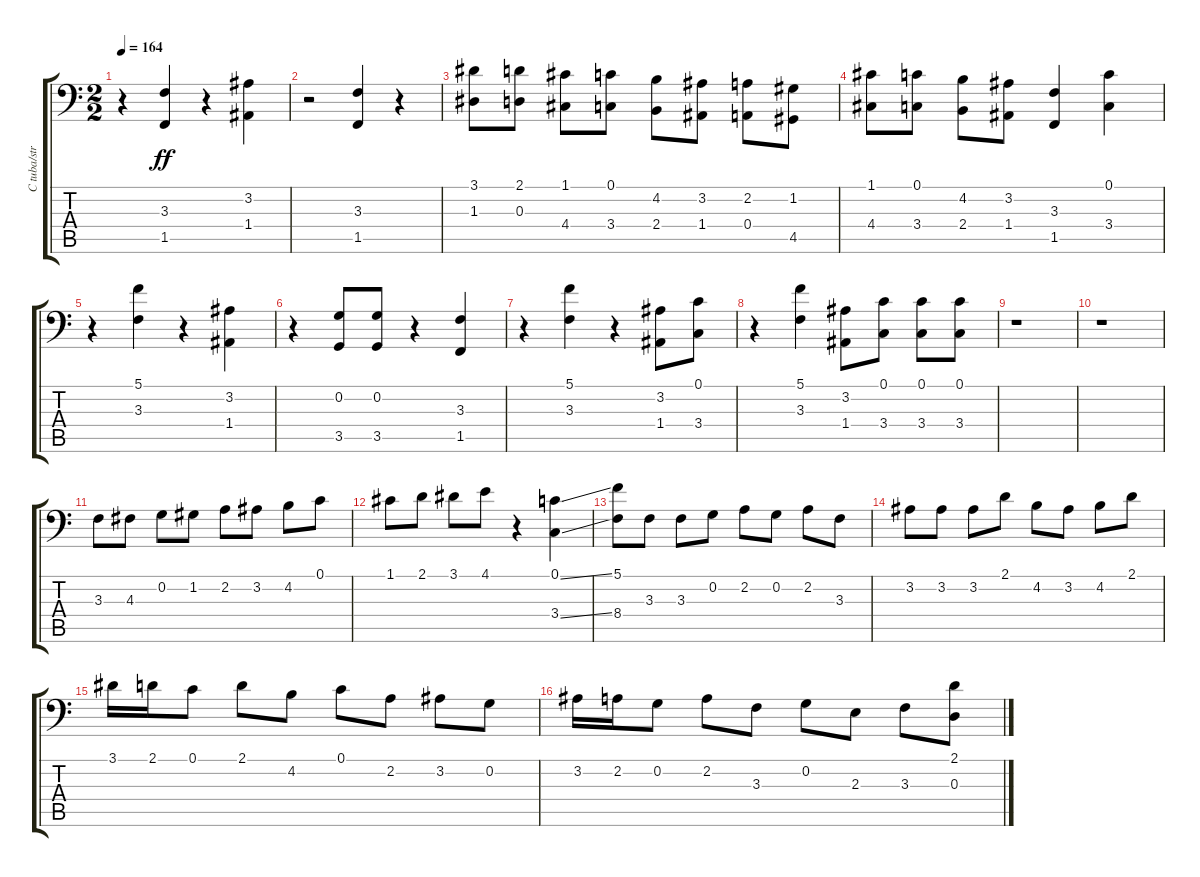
\track ("C tuba/string bass" "C tuba/str") {instrument electricbassfinger}
\staff {score tabs}
\tuning (C3 G2 D2 A1 E1 B0) {hide}
\ts (2 2)
\tempo 164
\clef f4
\ks c
r.4{dy ff} (3.3 1.5).4 r.4 (3.2 1.4).4 |
r.2 (3.3 1.5).4 r.4 |
(3.1 1.3).8 (2.1 0.3).8 (1.1 4.4).8 (0.1 3.4).8 (4.2 2.4).8 (3.2 1.4).8 (2.2 0.4).8 (1.2 4.5).8 |
(1.1 4.4).8 (0.1 3.4).8 (4.2 2.4).8 (3.2 1.4).8 (3.3 1.5).4 (0.1 3.4).4 |
r.4 (5.1 3.3).4 r.4 (3.2 1.4).4 |
r.4 (0.2 3.5).8 (0.2 3.5).8 r.4 (3.3 1.5).4 |
r.4 (5.1 3.3).4 r.4 (3.2 1.4).8 (0.1 3.4).8 |
r.4 (5.1 3.3).4 (3.2 1.4).8 (0.1 3.4).8 (0.1 3.4).8 (0.1 3.4).8 |
r.1 |
r.1 |
3.3.8 4.3.8 0.2.8 1.2.8 2.2.8 3.2.8 4.2.8 0.1.8 |
1.1.8 2.1.8 3.1.8 4.1.8 r.4 (0.1{ss} 3.4{ss}).4 |
(5.1 8.4).8 3.3.8 3.3.8 0.2.8 2.2.8 0.2.8 2.2.8 3.3.8 |
3.2.8 3.2.8 3.2.8 2.1.8 4.2.8 3.2.8 4.2.8 2.1.8 |
3.1.16 2.1.16 0.1.8 2.1.8 4.2.8 0.1.8 2.2.8 3.2.8 0.2.8 |
3.2.16 2.2.16 0.2.8 2.2.8 3.3.8 0.2.8 2.3.8 3.3.8 (2.1 0.3).8
